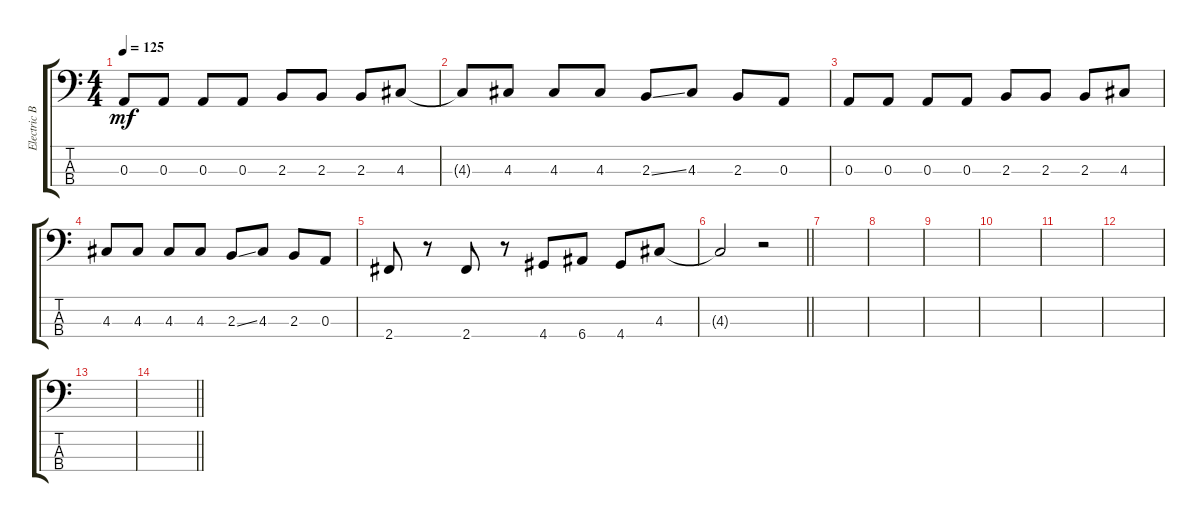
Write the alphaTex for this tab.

\track ("Electric Bass" "Electric B") {instrument electricbassfinger}
\staff {score tabs}
\tuning (G2 D2 A1 E1) {hide}
\ts (4 4)
\tempo 125
\clef f4
\ks c
0.3.8{dy mf} 0.3.8 0.3.8 0.3.8 2.3.8 2.3.8 2.3.8 4.3.8 |
4.3{t}.8 4.3.8 4.3.8 4.3.8 2.3{ss}.8 4.3.8 2.3.8 0.3.8 |
0.3.8 0.3.8 0.3.8 0.3.8 2.3.8 2.3.8 2.3.8 4.3.8 |
4.3.8 4.3.8 4.3.8 4.3.8 2.3{ss}.8 4.3.8 2.3.8 0.3.8 |
2.4.8 r.8 2.4.8 r.8 4.4.8 6.4.8 4.4.8 4.3.8 |
\barLineRight lightlight
4.3{t}.2 r.2 |
|
|
|
|
|
|
|
\barLineRight lightlight
